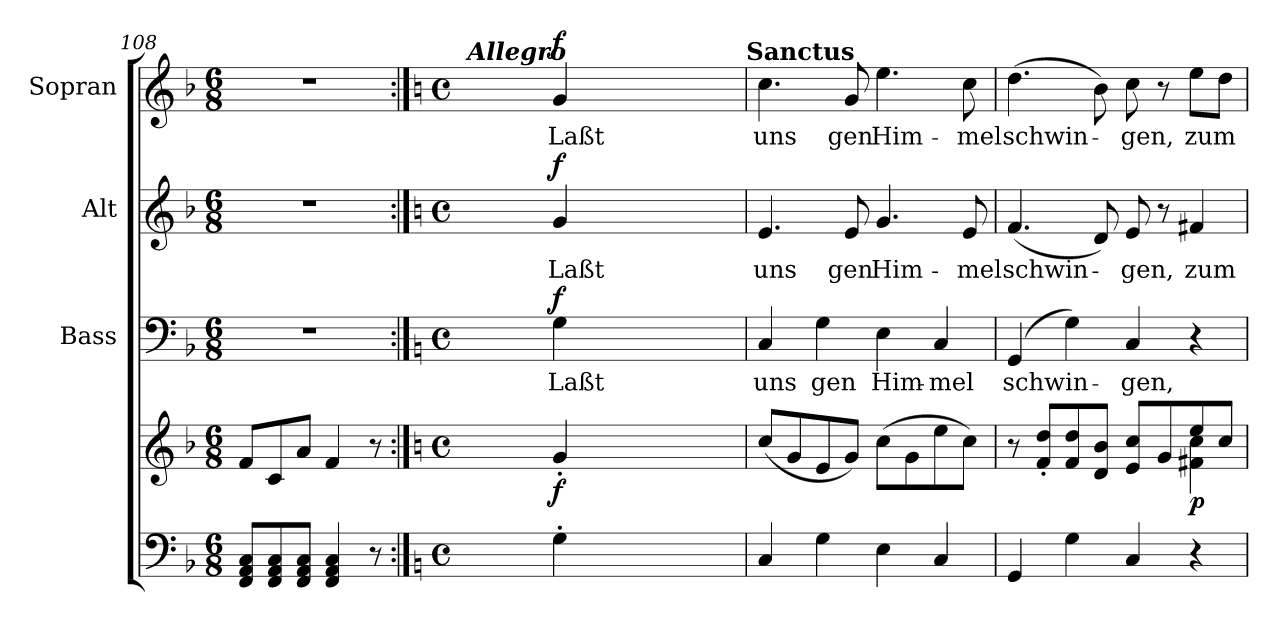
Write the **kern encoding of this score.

**kern	**kern	**dynam	**kern	**text	**dynam	**kern	**text	**dynam	**kern	**text	**dynam
*part4	*part4	*part4	*part3	*part3	*part3	*part2	*part2	*part2	*part1	*part1	*part1
*staff5	*staff4	*staff4/5	*staff3	*staff3	*staff3	*staff2	*staff2	*staff2	*staff1	*staff1	*staff1
*	*	*	*I"Bass	*	*	*I"Alt	*	*	*I"Sopran	*	*
*clefF4	*clefG2	*	*clefF4	*	*	*clefG2	*	*	*clefG2	*	*
*k[b-]	*k[b-]	*	*k[b-]	*	*	*k[b-]	*	*	*k[b-]	*	*
*F:	*F:	*	*F:	*	*	*F:	*	*	*F:	*	*
*M6/8	*M6/8	*	*M6/8	*	*	*M6/8	*	*	*M6/8	*	*
=108	=108	=108	=108	=108	=108	=108	=108	=108	=108	=108	=108
8FF/ 8AA/ 8C/L	8f/L	.	2.r	.	.	2.r	.	.	2.r	.	.
8FF/ 8AA/ 8C/	8c/	.	.	.	.	.	.	.	.	.	.
8FF/ 8AA/ 8C/J	8a/J	.	.	.	.	.	.	.	.	.	.
4FF/ 4AA/ 4C/	4f/	.	.	.	.	.	.	.	.	.	.
8r	8r	.	.	.	.	.	.	.	.	.	.
!!LO:PB:g=z
=109:|!	=109:|!	=109:|!	=109:|!	=109:|!	=109:|!	=109:|!	=109:|!	=109:|!	=109:|!	=109:|!	=109:|!
*k[]	*k[]	*	*k[]	*	*	*k[]	*	*	*k[]	*	*
*C:	*C:	*	*C:	*	*	*C:	*	*	*C:	*	*
*M4/4	*M4/4	*	*M4/4	*	*	*M4/4	*	*	*M4/4	*	*
*met(c)	*met(c)	*	*met(c)	*	*	*met(c)	*	*	*met(c)	*	*
!	!	!	!	!	!	!	!	!	!LO:TX:a:Bi:t=Allegro	!	!
2.G\yy	2.g/yy	.	2.G\yy	.	.	2.a/yy	.	.	2.g/yy	.	.
!	!	!LO:DY:b	!	!LO:LY:b	!LO:DY:a	!	!LO:LY:b	!LO:DY:a	!	!LO:LY:b	!LO:DY:a
4G'>\	4g'</	f	4G\	Laßt	f	4g/	Laßt	f	4g/	Laßt	f
1...ryy	1...ryy	.	1...ryy	.	.	1...ryy	.	.	1...ryy	.	.
!	!	!	!	!	!	!	!	!	!LO:TX:a:B:t=Sanctus	!	!
=110	=110	=110	=110	=110	=110	=110	=110	=110	=110	=110	=110
!	!	!	!	!LO:LY:b	!	!	!LO:LY:b	!	!	!LO:LY:b	!
4C/	(<8cc/L	.	4C/	uns	.	4.e/	uns	.	4.cc\	uns	.
.	8g/	.	.	.	.	.	.	.	.	.	.
!	!	!	!	!LO:LY:b	!	!	!	!	!	!	!
4G\	8e/	.	4G\	gen	.	.	.	.	.	.	.
!	!	!	!	!	!	!	!LO:LY:b	!	!	!LO:LY:b	!
.	8g/J)	.	.	.	.	8e/	gen	.	8g/	gen	.
!	!	!	!	!LO:LY:b	!	!	!LO:LY:b	!	!	!LO:LY:b	!
4E\	(>8cc\L	.	4E\	Him-	.	4.g/	Him-	.	4.ee\	Him-	.
.	8g\	.	.	.	.	.	.	.	.	.	.
!	!	!	!	!LO:LY:b	!	!	!	!	!	!	!
4C/	8ee\	.	4C/	-mel	.	.	.	.	.	.	.
!	!	!	!	!	!	!	!LO:LY:b	!	!	!LO:LY:b	!
.	8cc\J)	.	.	.	.	8e/	-mel	.	8cc\	-mel	.
=111	=111	=111	=111	=111	=111	=111	=111	=111	=111	=111	=111
*	*^	*	*	*	*	*	*	*	*	*	*
!	!	!	!	!	!LO:LY:b	!	!	!LO:LY:b	!	!	!LO:LY:b	!
4GG/	8r	2.ryy	.	(4GG/	schwin-	.	(<4.f/	schwin-	.	(>4.dd\	schwin-	.
.	8f/'< 8dd/'<L	.	.	.	.	.	.	.	.	.	.	.
4G\	8f/ 8dd/	.	.	4G\)	.	.	.	.	.	.	.	.
.	8d/ 8b/J	.	.	.	.	.	8d/)	.	.	8b\)	.	.
!	!	!	!	!	!LO:LY:b	!	!	!LO:LY:b	!	!	!LO:LY:b	!
4C/	8e/ 8cc/L	.	.	4C/	-gen,	.	8e/	-gen,	.	8cc\	-gen,	.
.	8g/	.	.	.	.	.	8r	.	.	8r	.	.
!	!	!	!LO:DY:b	!	!	!	!	!LO:LY:b	!	!	!LO:LY:b	!
4r	8ee/	4f#X\ 4cc\	p	4r	.	.	4f#X/	zum	.	8ee\L	zum	.
.	8cc/J	.	.	.	.	.	.	.	.	8dd\J	.	.
*	*v	*v	*	*	*	*	*	*	*	*	*	*
=	=	=	=	=	=	=	=	=	=	=	=
*-	*-	*-	*-	*-	*-	*-	*-	*-	*-	*-	*-
